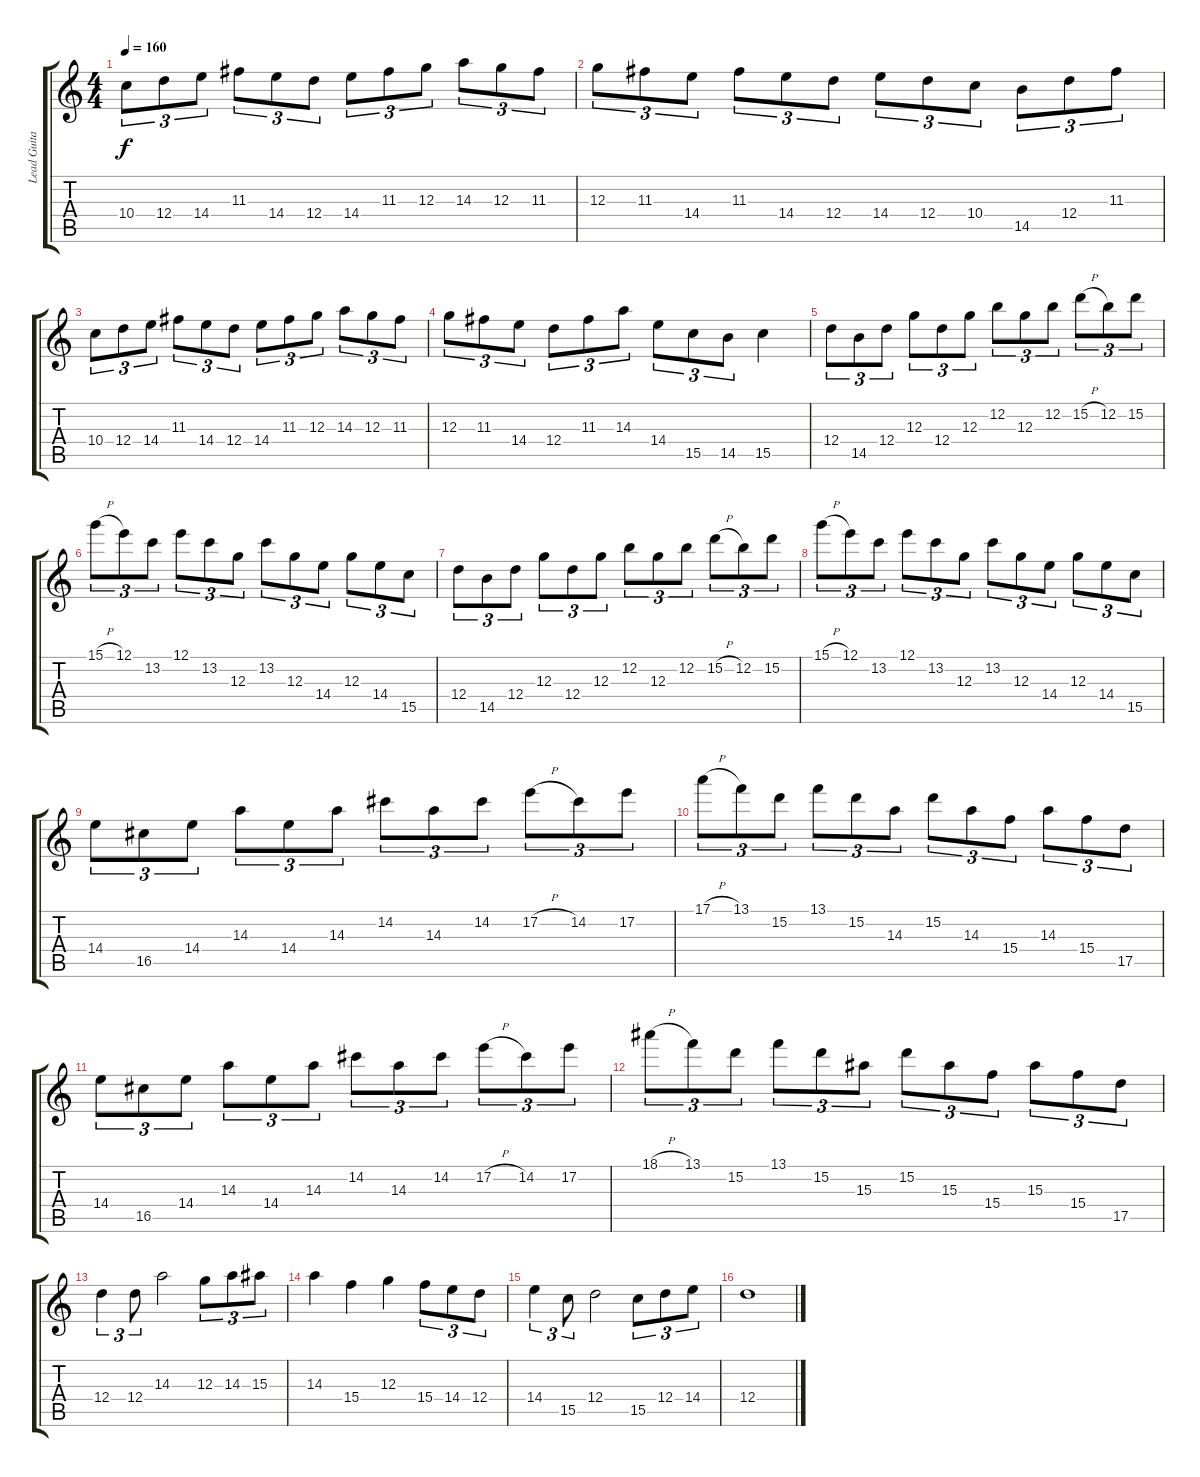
\track ("Lead Guitar" "Lead Guita") {instrument distortionguitar}
\staff {score tabs}
\tuning (E4 B3 G3 D3 A2 E2) {hide}
\ts (4 4)
\tempo 160
\clef g2
\ks c
10.4.8{tu (3 2) dy f} 12.4.8{tu (3 2)} 14.4.8{tu (3 2)} 11.3.8{tu (3 2)} 14.4.8{tu (3 2)} 12.4.8{tu (3 2)} 14.4.8{tu (3 2)} 11.3.8{tu (3 2)} 12.3.8{tu (3 2)} 14.3.8{tu (3 2)} 12.3.8{tu (3 2)} 11.3.8{tu (3 2)} |
12.3.8{tu (3 2)} 11.3.8{tu (3 2)} 14.4.8{tu (3 2)} 11.3.8{tu (3 2)} 14.4.8{tu (3 2)} 12.4.8{tu (3 2)} 14.4.8{tu (3 2)} 12.4.8{tu (3 2)} 10.4.8{tu (3 2)} 14.5.8{tu (3 2)} 12.4.8{tu (3 2)} 11.3.8{tu (3 2)} |
10.4.8{tu (3 2)} 12.4.8{tu (3 2)} 14.4.8{tu (3 2)} 11.3.8{tu (3 2)} 14.4.8{tu (3 2)} 12.4.8{tu (3 2)} 14.4.8{tu (3 2)} 11.3.8{tu (3 2)} 12.3.8{tu (3 2)} 14.3.8{tu (3 2)} 12.3.8{tu (3 2)} 11.3.8{tu (3 2)} |
12.3.8{tu (3 2)} 11.3.8{tu (3 2)} 14.4.8{tu (3 2)} 12.4.8{tu (3 2)} 11.3.8{tu (3 2)} 14.3.8{tu (3 2)} 14.4.8{tu (3 2)} 15.5.8{tu (3 2)} 14.5.8{tu (3 2)} 15.5.4 |
12.4.8{tu (3 2)} 14.5.8{tu (3 2)} 12.4.8{tu (3 2)} 12.3.8{tu (3 2)} 12.4.8{tu (3 2)} 12.3.8{tu (3 2)} 12.2.8{tu (3 2)} 12.3.8{tu (3 2)} 12.2.8{tu (3 2)} 15.2{h}.8{tu (3 2)} 12.2.8{tu (3 2)} 15.2.8{tu (3 2)} |
15.1{h}.8{tu (3 2)} 12.1.8{tu (3 2)} 13.2.8{tu (3 2)} 12.1.8{tu (3 2)} 13.2.8{tu (3 2)} 12.3.8{tu (3 2)} 13.2.8{tu (3 2)} 12.3.8{tu (3 2)} 14.4.8{tu (3 2)} 12.3.8{tu (3 2)} 14.4.8{tu (3 2)} 15.5.8{tu (3 2)} |
12.4.8{tu (3 2)} 14.5.8{tu (3 2)} 12.4.8{tu (3 2)} 12.3.8{tu (3 2)} 12.4.8{tu (3 2)} 12.3.8{tu (3 2)} 12.2.8{tu (3 2)} 12.3.8{tu (3 2)} 12.2.8{tu (3 2)} 15.2{h}.8{tu (3 2)} 12.2.8{tu (3 2)} 15.2.8{tu (3 2)} |
15.1{h}.8{tu (3 2)} 12.1.8{tu (3 2)} 13.2.8{tu (3 2)} 12.1.8{tu (3 2)} 13.2.8{tu (3 2)} 12.3.8{tu (3 2)} 13.2.8{tu (3 2)} 12.3.8{tu (3 2)} 14.4.8{tu (3 2)} 12.3.8{tu (3 2)} 14.4.8{tu (3 2)} 15.5.8{tu (3 2)} |
14.4.8{tu (3 2)} 16.5.8{tu (3 2)} 14.4.8{tu (3 2)} 14.3.8{tu (3 2)} 14.4.8{tu (3 2)} 14.3.8{tu (3 2)} 14.2.8{tu (3 2)} 14.3.8{tu (3 2)} 14.2.8{tu (3 2)} 17.2{h}.8{tu (3 2)} 14.2.8{tu (3 2)} 17.2.8{tu (3 2)} |
17.1{h}.8{tu (3 2)} 13.1.8{tu (3 2)} 15.2.8{tu (3 2)} 13.1.8{tu (3 2)} 15.2.8{tu (3 2)} 14.3.8{tu (3 2)} 15.2.8{tu (3 2)} 14.3.8{tu (3 2)} 15.4.8{tu (3 2)} 14.3.8{tu (3 2)} 15.4.8{tu (3 2)} 17.5.8{tu (3 2)} |
14.4.8{tu (3 2)} 16.5.8{tu (3 2)} 14.4.8{tu (3 2)} 14.3.8{tu (3 2)} 14.4.8{tu (3 2)} 14.3.8{tu (3 2)} 14.2.8{tu (3 2)} 14.3.8{tu (3 2)} 14.2.8{tu (3 2)} 17.2{h}.8{tu (3 2)} 14.2.8{tu (3 2)} 17.2.8{tu (3 2)} |
18.1{h}.8{tu (3 2)} 13.1.8{tu (3 2)} 15.2.8{tu (3 2)} 13.1.8{tu (3 2)} 15.2.8{tu (3 2)} 15.3.8{tu (3 2)} 15.2.8{tu (3 2)} 15.3.8{tu (3 2)} 15.4.8{tu (3 2)} 15.3.8{tu (3 2)} 15.4.8{tu (3 2)} 17.5.8{tu (3 2)} |
12.4.4{tu (3 2)} 12.4.8{tu (3 2)} 14.3.2 12.3.8{tu (3 2)} 14.3.8{tu (3 2)} 15.3.8{tu (3 2)} |
14.3.4 15.4.4 12.3.4 15.4.8{tu (3 2)} 14.4.8{tu (3 2)} 12.4.8{tu (3 2)} |
14.4.4{tu (3 2)} 15.5.8{tu (3 2)} 12.4.2 15.5.8{tu (3 2)} 12.4.8{tu (3 2)} 14.4.8{tu (3 2)} |
12.4.1
